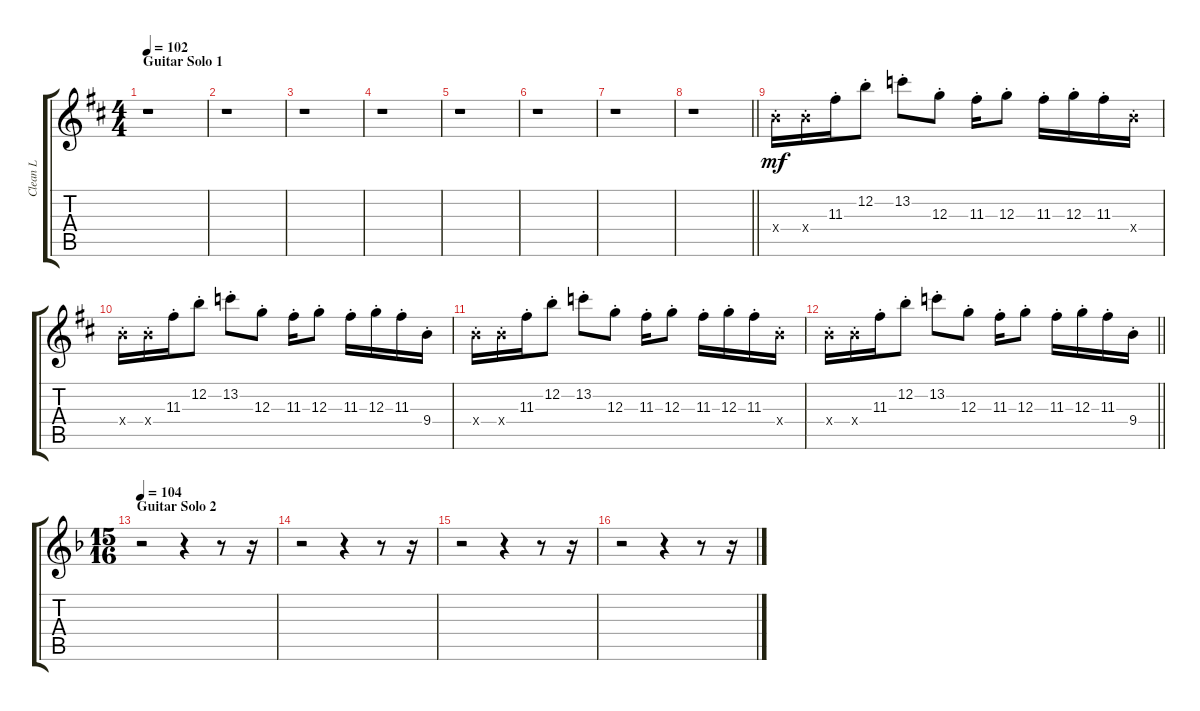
\track ("Clean L" "Clean L") {instrument electricguitarmuted}
\staff {score tabs}
\tuning (E4 B3 G3 D3 A2 E2) {hide}
\ts (4 4)
\section ("" "Guitar Solo 1")
\tempo 102
\clef g2
\ks d
r.1{dy mf} |
r.1 |
r.1 |
r.1 |
r.1 |
r.1 |
r.1 |
\barLineRight lightlight
r.1 |
9.4{st x}.16 9.4{st x}.16 11.3{st}.16 12.2{st}.8 13.2{st}.8 12.3{st}.8 11.3{st}.16 12.3{st}.8 11.3{st}.16 12.3{st}.16 11.3{st}.16 9.4{st x}.16 |
9.4{st x}.16 9.4{st x}.16 11.3{st}.16 12.2{st}.8 13.2{st}.8 12.3{st}.8 11.3{st}.16 12.3{st}.8 11.3{st}.16 12.3{st}.16 11.3{st}.16 9.4{st}.16 |
9.4{st x}.16 9.4{st x}.16 11.3{st}.16 12.2{st}.8 13.2{st}.8 12.3{st}.8 11.3{st}.16 12.3{st}.8 11.3{st}.16 12.3{st}.16 11.3{st}.16 9.4{st x}.16 |
\barLineRight lightlight
9.4{st x}.16 9.4{st x}.16 11.3{st}.16 12.2{st}.8 13.2{st}.8 12.3{st}.8 11.3{st}.16 12.3{st}.8 11.3{st}.16 12.3{st}.16 11.3{st}.16 9.4{st}.16 |
\ts (15 16)
\section ("" "Guitar Solo 2")
\tempo 104
\ks f
r.2 r.4 r.8 r.16 |
r.2 r.4 r.8 r.16 |
r.2 r.4 r.8 r.16 |
r.2 r.4 r.8 r.16
